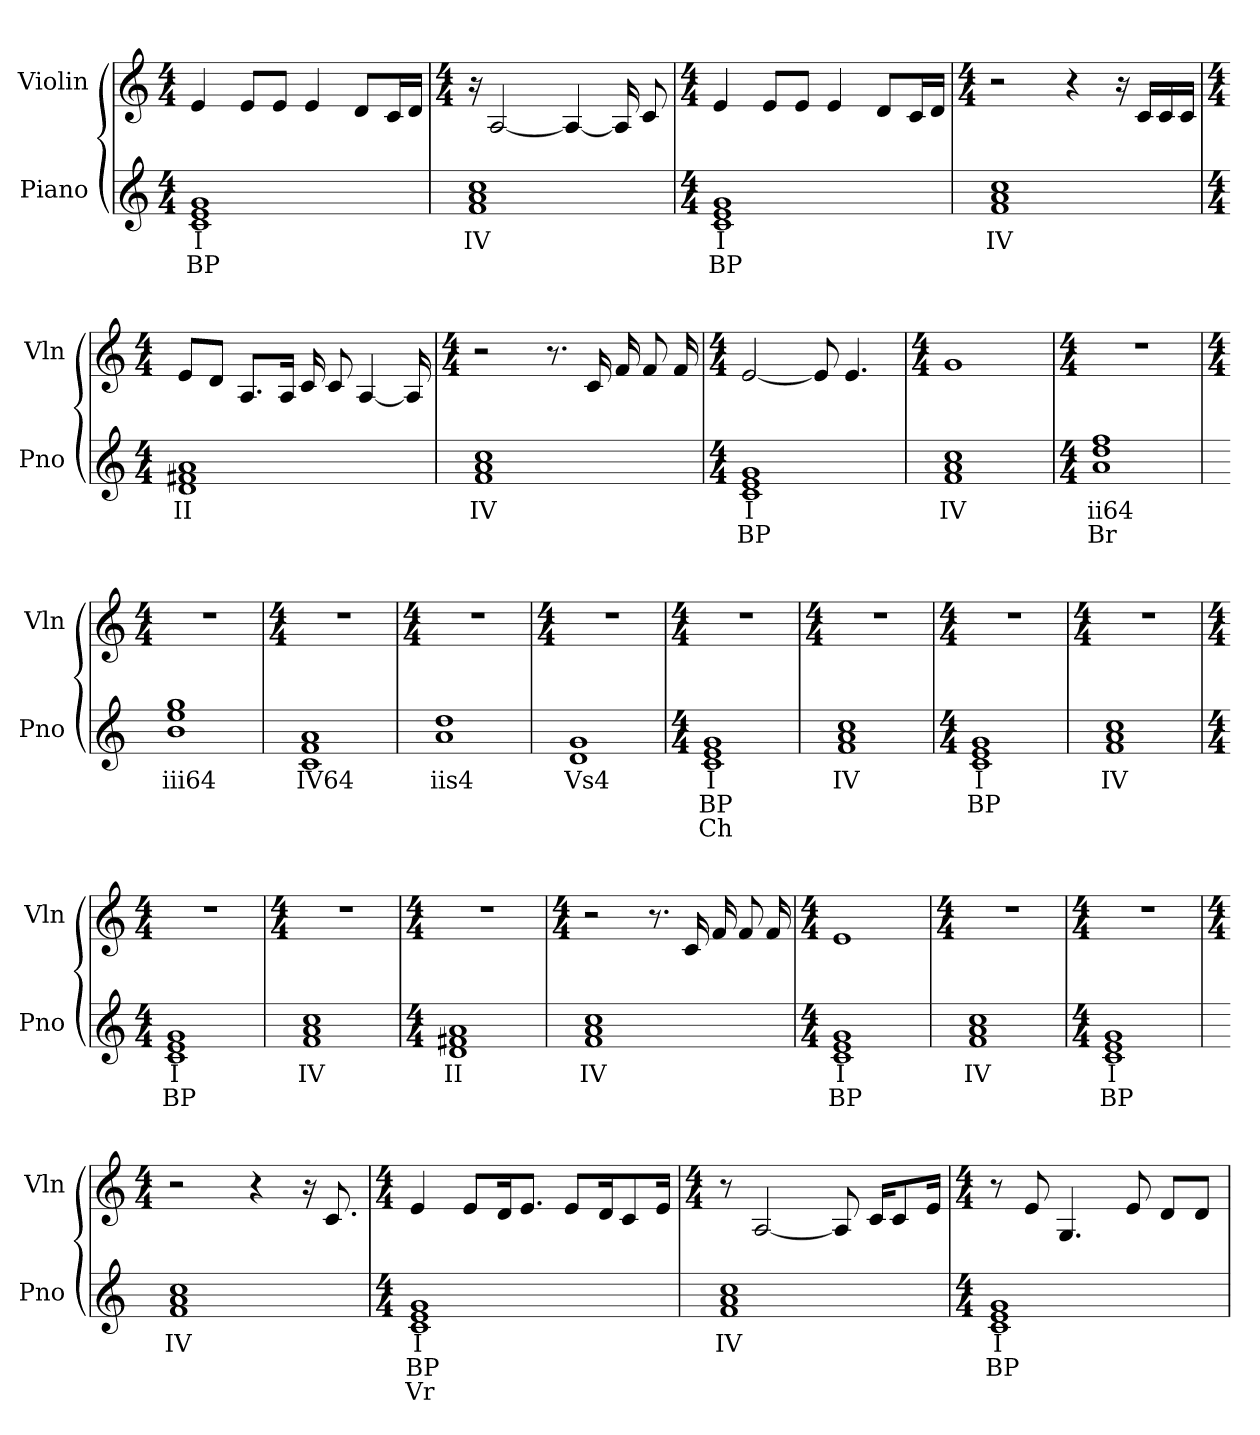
**kern	**text	**text	**text	**kern
*part2	*part2	*part2	*part2	*part1
*staff2	*staff2	*staff2	*staff2	*staff1
*I"Piano	*	*	*	*I"Violin
*I'Pno	*	*	*	*I'Vln
*k[]	*	*	*	*
*C:	*	*	*	*
*M4/4	*	*	*	*M4/4
=	=	=	=	=
1c 1e 1g	I	BP	.	4e
.	.	.	.	8eL
.	.	.	.	8eJ
.	.	.	.	4e
.	.	.	.	8dL
.	.	.	.	16cL
.	.	.	.	16dJJ
=	=	=	=	=
*k[]	*	*	*	*
*C:	*	*	*	*
*	*	*	*	*M4/4
1f 1a 1cc	IV	.	.	16r
.	.	.	.	[2A
.	.	.	.	4A_
.	.	.	.	16A]
.	.	.	.	8c
=	=	=	=	=
*k[]	*	*	*	*
*C:	*	*	*	*
*M4/4	*	*	*	*M4/4
1c 1e 1g	I	BP	.	4e
.	.	.	.	8eL
.	.	.	.	8eJ
.	.	.	.	4e
.	.	.	.	8dL
.	.	.	.	16cL
.	.	.	.	16dJJ
=	=	=	=	=
*k[]	*	*	*	*
*C:	*	*	*	*
*	*	*	*	*M4/4
1f 1a 1cc	IV	.	.	2r
.	.	.	.	4r
.	.	.	.	16r
.	.	.	.	16cLL
.	.	.	.	16c
.	.	.	.	16cJJ
=	=	=	=	=
*k[]	*	*	*	*
*C:	*	*	*	*
*M4/4	*	*	*	*M4/4
1d 1f#X 1a	II	.	.	8eL
.	.	.	.	8dJ
.	.	.	.	8.AL
.	.	.	.	16AJk
.	.	.	.	16cLL
.	.	.	.	8cJ
.	.	.	.	[4A
.	.	.	.	16A]
=	=	=	=	=
*k[]	*	*	*	*
*C:	*	*	*	*
*	*	*	*	*M4/4
1f 1a 1cc	IV	.	.	2r
.	.	.	.	8.r
.	.	.	.	16c
.	.	.	.	16fLL
.	.	.	.	8f
.	.	.	.	16fJk
=	=	=	=	=
*k[]	*	*	*	*
*C:	*	*	*	*
*M4/4	*	*	*	*M4/4
1c 1e 1g	I	BP	.	[2e
.	.	.	.	8e]
.	.	.	.	4.e
=	=	=	=	=
*k[]	*	*	*	*
*C:	*	*	*	*
*	*	*	*	*M4/4
1f 1a 1cc	IV	.	.	1g
=	=	=	=	=
*k[]	*	*	*	*
*C:	*	*	*	*
*M4/4	*	*	*	*M4/4
1a 1dd 1ff	ii64	Br	.	1r
=	=	=	=	=
*k[]	*	*	*	*
*C:	*	*	*	*
*	*	*	*	*M4/4
1b 1ee 1gg	iii64	.	.	1r
=	=	=	=	=
*k[]	*	*	*	*
*C:	*	*	*	*
*	*	*	*	*M4/4
1c 1f 1a	IV64	.	.	1r
=	=	=	=	=
*k[]	*	*	*	*
*C:	*	*	*	*
*	*	*	*	*M4/4
1a 1dd	iis4	.	.	1r
=	=	=	=	=
*k[]	*	*	*	*
*C:	*	*	*	*
*	*	*	*	*M4/4
1d 1g	Vs4	.	.	1r
=	=	=	=	=
*k[]	*	*	*	*
*C:	*	*	*	*
*M4/4	*	*	*	*M4/4
1c 1e 1g	I	BP	Ch	1r
=	=	=	=	=
*k[]	*	*	*	*
*C:	*	*	*	*
*	*	*	*	*M4/4
1f 1a 1cc	IV	.	.	1r
=	=	=	=	=
*k[]	*	*	*	*
*C:	*	*	*	*
*M4/4	*	*	*	*M4/4
1c 1e 1g	I	BP	.	1r
=	=	=	=	=
*k[]	*	*	*	*
*C:	*	*	*	*
*	*	*	*	*M4/4
1f 1a 1cc	IV	.	.	1r
=	=	=	=	=
*k[]	*	*	*	*
*C:	*	*	*	*
*M4/4	*	*	*	*M4/4
1c 1e 1g	I	BP	.	1r
=	=	=	=	=
*k[]	*	*	*	*
*C:	*	*	*	*
*	*	*	*	*M4/4
1f 1a 1cc	IV	.	.	1r
=	=	=	=	=
*k[]	*	*	*	*
*C:	*	*	*	*
*M4/4	*	*	*	*M4/4
1d 1f#X 1a	II	.	.	1r
=	=	=	=	=
*k[]	*	*	*	*
*C:	*	*	*	*
*	*	*	*	*M4/4
1f 1a 1cc	IV	.	.	2r
.	.	.	.	8.r
.	.	.	.	16c
.	.	.	.	16fLL
.	.	.	.	8f
.	.	.	.	16fJk
=	=	=	=	=
*k[]	*	*	*	*
*C:	*	*	*	*
*M4/4	*	*	*	*M4/4
1c 1e 1g	I	BP	.	1e
=	=	=	=	=
*k[]	*	*	*	*
*C:	*	*	*	*
*	*	*	*	*M4/4
1f 1a 1cc	IV	.	.	1r
=	=	=	=	=
*k[]	*	*	*	*
*C:	*	*	*	*
*M4/4	*	*	*	*M4/4
1c 1e 1g	I	BP	.	1r
=	=	=	=	=
*k[]	*	*	*	*
*C:	*	*	*	*
*	*	*	*	*M4/4
1f 1a 1cc	IV	.	.	2r
.	.	.	.	4r
.	.	.	.	16r
.	.	.	.	8.c
=	=	=	=	=
*k[]	*	*	*	*
*C:	*	*	*	*
*M4/4	*	*	*	*M4/4
1c 1e 1g	I	BP	Vr	4e
.	.	.	.	8eL
.	.	.	.	16dK
.	.	.	.	8.eJ
.	.	.	.	8eL
.	.	.	.	16dK
.	.	.	.	8c
.	.	.	.	16eJk
=	=	=	=	=
*k[]	*	*	*	*
*C:	*	*	*	*
*	*	*	*	*M4/4
1f 1a 1cc	IV	.	.	8r
.	.	.	.	[2A
.	.	.	.	8A]
.	.	.	.	16cKL
.	.	.	.	8c
.	.	.	.	16eJk
=	=	=	=	=
*k[]	*	*	*	*
*C:	*	*	*	*
*M4/4	*	*	*	*M4/4
1c 1e 1g	I	BP	.	8r
.	.	.	.	8e
.	.	.	.	4.G
.	.	.	.	8e
.	.	.	.	8dL
.	.	.	.	8dJ
=	=	=	=	=
*-	*-	*-	*-	*-
